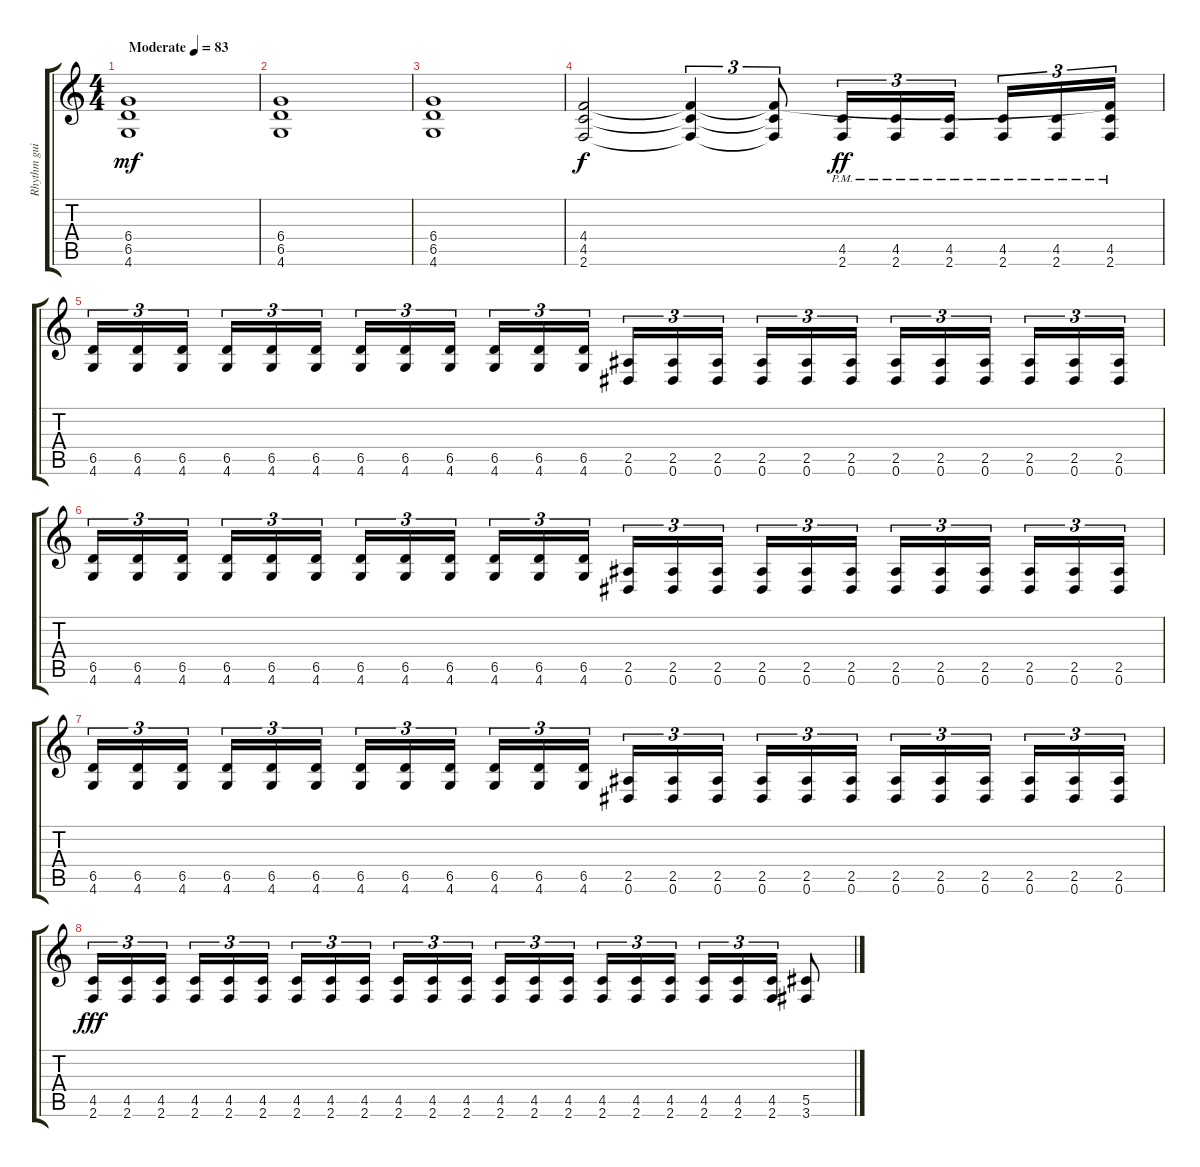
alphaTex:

\track ("Rhythm guitar - Ari" "Rhythm gui") {instrument distortionguitar}
\staff {score tabs}
\tuning (Eb4 Bb3 Gb3 Db3 Ab2 Eb2) {hide}
\ts (4 4)
\tempo (83 "Moderate")
\clef g2
\ks c
(6.4 6.5 4.6).1{dy mf instrument distortionguitar} |
(6.4 6.5 4.6).1 |
(6.4 6.5 4.6).1 |
(4.4 4.5 2.6).2{dy f} (4.4{t} 4.5{t} 2.6{t}).4{tu (3 2)} (4.4{t} 4.5{t} 2.6{t}).8{tu (3 2)} (4.5{pm} 2.6{pm}).16{tu (3 2) dy ff} (4.5{pm} 2.6{pm}).16{tu (3 2)} (4.5{pm} 2.6{pm}).16{tu (3 2) beam splitsecondary} (4.5{pm} 2.6{pm}).16{tu (3 2)} (4.5{pm} 2.6{pm}).16{tu (3 2)} (4.4{t} 4.5{pm} 2.6{pm}).16{tu (3 2)} |
(6.5 4.6).16{tu (3 2)} (6.5 4.6).16{tu (3 2)} (6.5 4.6).16{tu (3 2) beam splitsecondary} (6.5 4.6).16{tu (3 2)} (6.5 4.6).16{tu (3 2)} (6.5 4.6).16{tu (3 2)} (6.5 4.6).16{tu (3 2)} (6.5 4.6).16{tu (3 2)} (6.5 4.6).16{tu (3 2) beam splitsecondary} (6.5 4.6).16{tu (3 2)} (6.5 4.6).16{tu (3 2)} (6.5 4.6).16{tu (3 2)} (2.5 0.6).16{tu (3 2)} (2.5 0.6).16{tu (3 2)} (2.5 0.6).16{tu (3 2) beam splitsecondary} (2.5 0.6).16{tu (3 2)} (2.5 0.6).16{tu (3 2)} (2.5 0.6).16{tu (3 2)} (2.5 0.6).16{tu (3 2)} (2.5 0.6).16{tu (3 2)} (2.5 0.6).16{tu (3 2) beam splitsecondary} (2.5 0.6).16{tu (3 2)} (2.5 0.6).16{tu (3 2)} (2.5 0.6).16{tu (3 2)} |
(6.5 4.6).16{tu (3 2)} (6.5 4.6).16{tu (3 2)} (6.5 4.6).16{tu (3 2) beam splitsecondary} (6.5 4.6).16{tu (3 2)} (6.5 4.6).16{tu (3 2)} (6.5 4.6).16{tu (3 2)} (6.5 4.6).16{tu (3 2)} (6.5 4.6).16{tu (3 2)} (6.5 4.6).16{tu (3 2) beam splitsecondary} (6.5 4.6).16{tu (3 2)} (6.5 4.6).16{tu (3 2)} (6.5 4.6).16{tu (3 2)} (2.5 0.6).16{tu (3 2)} (2.5 0.6).16{tu (3 2)} (2.5 0.6).16{tu (3 2) beam splitsecondary} (2.5 0.6).16{tu (3 2)} (2.5 0.6).16{tu (3 2)} (2.5 0.6).16{tu (3 2)} (2.5 0.6).16{tu (3 2)} (2.5 0.6).16{tu (3 2)} (2.5 0.6).16{tu (3 2) beam splitsecondary} (2.5 0.6).16{tu (3 2)} (2.5 0.6).16{tu (3 2)} (2.5 0.6).16{tu (3 2)} |
(6.5 4.6).16{tu (3 2)} (6.5 4.6).16{tu (3 2)} (6.5 4.6).16{tu (3 2) beam splitsecondary} (6.5 4.6).16{tu (3 2)} (6.5 4.6).16{tu (3 2)} (6.5 4.6).16{tu (3 2)} (6.5 4.6).16{tu (3 2)} (6.5 4.6).16{tu (3 2)} (6.5 4.6).16{tu (3 2) beam splitsecondary} (6.5 4.6).16{tu (3 2)} (6.5 4.6).16{tu (3 2)} (6.5 4.6).16{tu (3 2)} (2.5 0.6).16{tu (3 2)} (2.5 0.6).16{tu (3 2)} (2.5 0.6).16{tu (3 2) beam splitsecondary} (2.5 0.6).16{tu (3 2)} (2.5 0.6).16{tu (3 2)} (2.5 0.6).16{tu (3 2)} (2.5 0.6).16{tu (3 2)} (2.5 0.6).16{tu (3 2)} (2.5 0.6).16{tu (3 2) beam splitsecondary} (2.5 0.6).16{tu (3 2)} (2.5 0.6).16{tu (3 2)} (2.5 0.6).16{tu (3 2)} |
(4.5 2.6).16{tu (3 2) dy fff} (4.5 2.6).16{tu (3 2)} (4.5 2.6).16{tu (3 2) beam splitsecondary} (4.5 2.6).16{tu (3 2)} (4.5 2.6).16{tu (3 2)} (4.5 2.6).16{tu (3 2)} (4.5 2.6).16{tu (3 2)} (4.5 2.6).16{tu (3 2)} (4.5 2.6).16{tu (3 2) beam splitsecondary} (4.5 2.6).16{tu (3 2)} (4.5 2.6).16{tu (3 2)} (4.5 2.6).16{tu (3 2)} (4.5 2.6).16{tu (3 2)} (4.5 2.6).16{tu (3 2)} (4.5 2.6).16{tu (3 2) beam splitsecondary} (4.5 2.6).16{tu (3 2)} (4.5 2.6).16{tu (3 2)} (4.5 2.6).16{tu (3 2)} (4.5 2.6).16{tu (3 2)} (4.5 2.6).16{tu (3 2)} (4.5 2.6).16{tu (3 2)} (5.5 3.6).8
